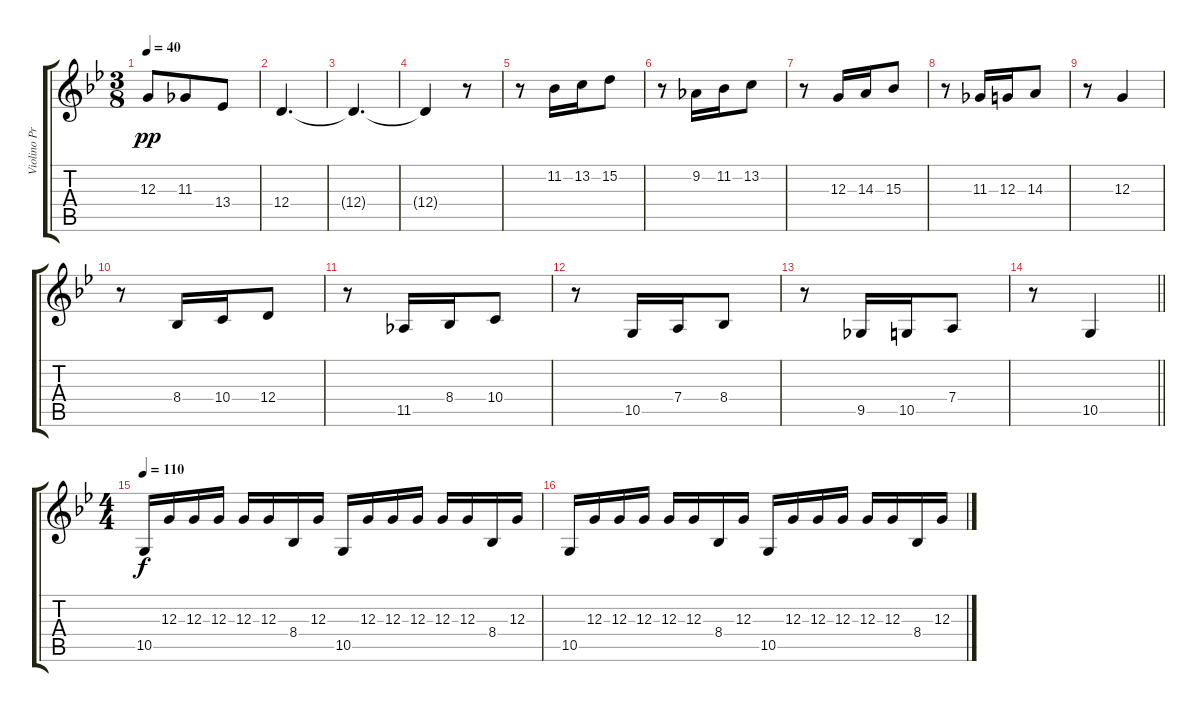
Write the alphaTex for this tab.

\track ("Violino Principale" "Violino Pr") {instrument violin}
\staff {score tabs}
\tuning (E4 B3 G3 D3 A2 E2) {hide}
\ts (3 8)
\tempo 40
\clef g2
\ks bb
12.3.8{dy pp} 11.3.8 13.4.8 |
12.4.4{d} |
12.4{t}.4{d} |
12.4{t}.4 r.8 |
r.8 11.2.16 13.2.16 15.2.8 |
r.8 9.2.16 11.2.16 13.2.8 |
r.8 12.3.16 14.3.16 15.3.8 |
r.8 11.3.16 12.3.16 14.3.8 |
r.8 12.3.4 |
r.8 8.4.16 10.4.16 12.4.8 |
r.8 11.5.16 8.4.16 10.4.8 |
r.8 10.5.16 7.4.16 8.4.8 |
r.8 9.5.16 10.5.16 7.4.8 |
\barLineRight lightlight
r.8 10.5.4 |
\ts (4 4)
\tempo 110
10.5.16{dy f} 12.3.16 12.3.16 12.3.16 12.3.16 12.3.16 8.4.16 12.3.16 10.5.16 12.3.16 12.3.16 12.3.16 12.3.16 12.3.16 8.4.16 12.3.16 |
10.5.16 12.3.16 12.3.16 12.3.16 12.3.16 12.3.16 8.4.16 12.3.16 10.5.16 12.3.16 12.3.16 12.3.16 12.3.16 12.3.16 8.4.16 12.3.16
